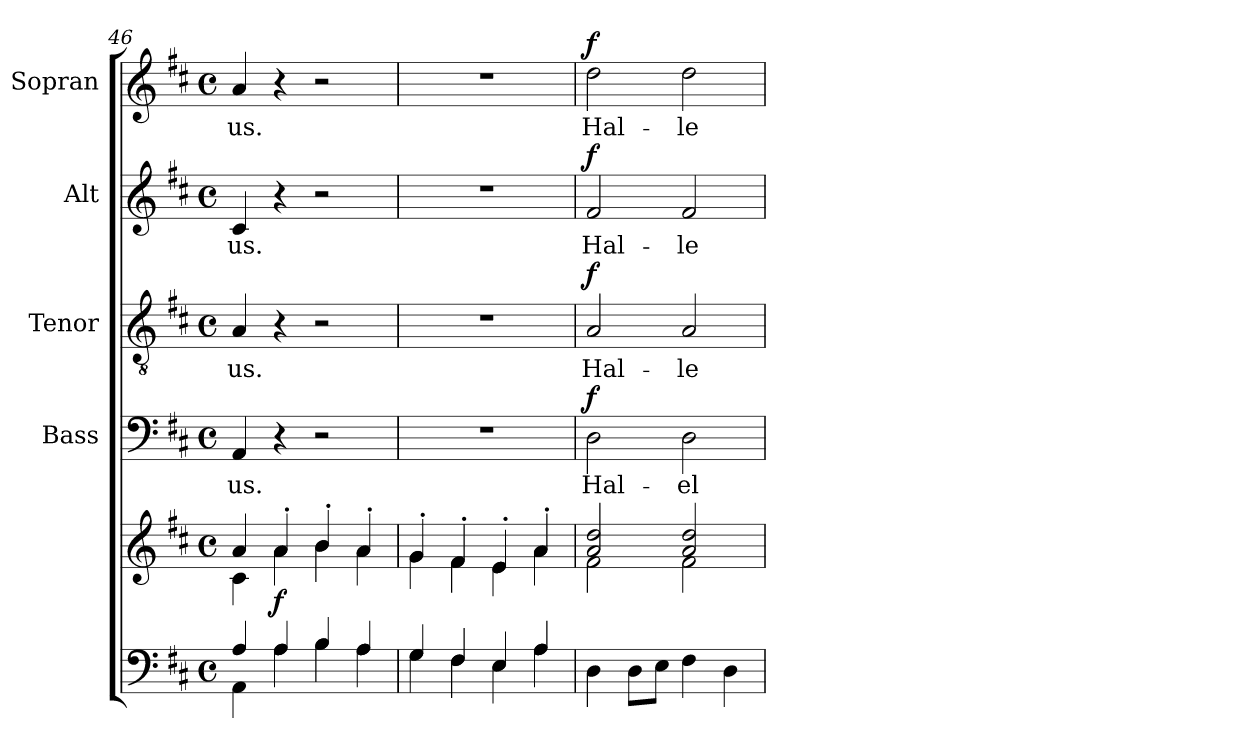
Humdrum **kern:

**kern	**kern	**dynam	**kern	**text	**dynam	**kern	**text	**dynam	**kern	**text	**dynam	**kern	**text	**dynam
*part5	*part5	*part5	*part4	*part4	*part4	*part3	*part3	*part3	*part2	*part2	*part2	*part1	*part1	*part1
*staff6	*staff5	*staff5/6	*staff4	*staff4	*staff4	*staff3	*staff3	*staff3	*staff2	*staff2	*staff2	*staff1	*staff1	*staff1
*	*	*	*I"Bass	*	*	*I"Tenor	*	*	*I"Alt	*	*	*I"Sopran	*	*
*	*	*	*I'B.	*	*	*I'T.	*	*	*I'A.	*	*	*I'S.	*	*
!!LO:LB:g=z
*clefF4	*clefG2	*	*clefF4	*	*	*clefGv2	*	*	*clefG2	*	*	*clefG2	*	*
*k[f#c#]	*k[f#c#]	*	*k[f#c#]	*	*	*k[f#c#]	*	*	*k[f#c#]	*	*	*k[f#c#]	*	*
*D:	*D:	*	*D:	*	*	*D:	*	*	*D:	*	*	*D:	*	*
*M4/4	*M4/4	*	*M4/4	*	*	*M4/4	*	*	*M4/4	*	*	*M4/4	*	*
*met(c)	*met(c)	*	*met(c)	*	*	*met(c)	*	*	*met(c)	*	*	*met(c)	*	*
=46	=46	=46	=46	=46	=46	=46	=46	=46	=46	=46	=46	=46	=46	=46
*^	*^	*	*	*	*	*	*	*	*	*	*	*	*	*
!	!	!	!	!	!	!LO:LY:b	!	!	!LO:LY:b	!	!	!LO:LY:b	!	!	!LO:LY:b	!
4A/	4AA\	4a/	4c#\	.	4AA/	-us.	.	4A/	-us.	.	4c#/	-us.	.	4a/	-us.	.
!	!	!	!	!LO:DY:b	!	!	!	!	!	!	!	!	!	!	!	!
4A/	4A\	4a'>/	4a\	f	4r	.	.	4r	.	.	4r	.	.	4r	.	.
4B/	4B\	4b'>/	4b\	.	2r	.	.	2r	.	.	2r	.	.	2r	.	.
4A/	4A\	4a'>/	4a\	.	.	.	.	.	.	.	.	.	.	.	.	.
=47	=47	=47	=47	=47	=47	=47	=47	=47	=47	=47	=47	=47	=47	=47	=47	=47
4G/	4G\	4g'>/	4g\	.	1r	.	.	1r	.	.	1r	.	.	1r	.	.
4F#/	4F#\	4f#'>/	4f#\	.	.	.	.	.	.	.	.	.	.	.	.	.
4E/	4E\	4e'>/	4e\	.	.	.	.	.	.	.	.	.	.	.	.	.
4A/	4A\	4a'>/	4a\	.	.	.	.	.	.	.	.	.	.	.	.	.
=48	=48	=48	=48	=48	=48	=48	=48	=48	=48	=48	=48	=48	=48	=48	=48	=48
!	!	!	!	!	!	!LO:LY:b	!LO:DY:a	!	!LO:LY:b	!LO:DY:a	!	!LO:LY:b	!LO:DY:a	!	!LO:LY:b	!LO:DY:a
*v	*v	*	*	*	*	*	*	*	*	*	*	*	*	*	*	*
4D\	2a/ 2dd/	2f#\	.	2D\	Hal-	f	2A/	Hal-	f	2f#/	Hal-	f	2dd\	Hal-	f
8D\L	.	.	.	.	.	.	.	.	.	.	.	.	.	.	.
8E\J	.	.	.	.	.	.	.	.	.	.	.	.	.	.	.
!	!	!	!	!	!LO:LY:b	!	!	!LO:LY:b	!	!	!LO:LY:b	!	!	!LO:LY:b	!
4F#\	2a/ 2dd/	2f#\	.	2D\	-el-	.	2A/	-le-	.	2f#/	-le-	.	2dd\	-le-	.
4D\	.	.	.	.	.	.	.	.	.	.	.	.	.	.	.
*	*v	*v	*	*	*	*	*	*	*	*	*	*	*	*	*
=	=	=	=	=	=	=	=	=	=	=	=	=	=	=
*-	*-	*-	*-	*-	*-	*-	*-	*-	*-	*-	*-	*-	*-	*-
